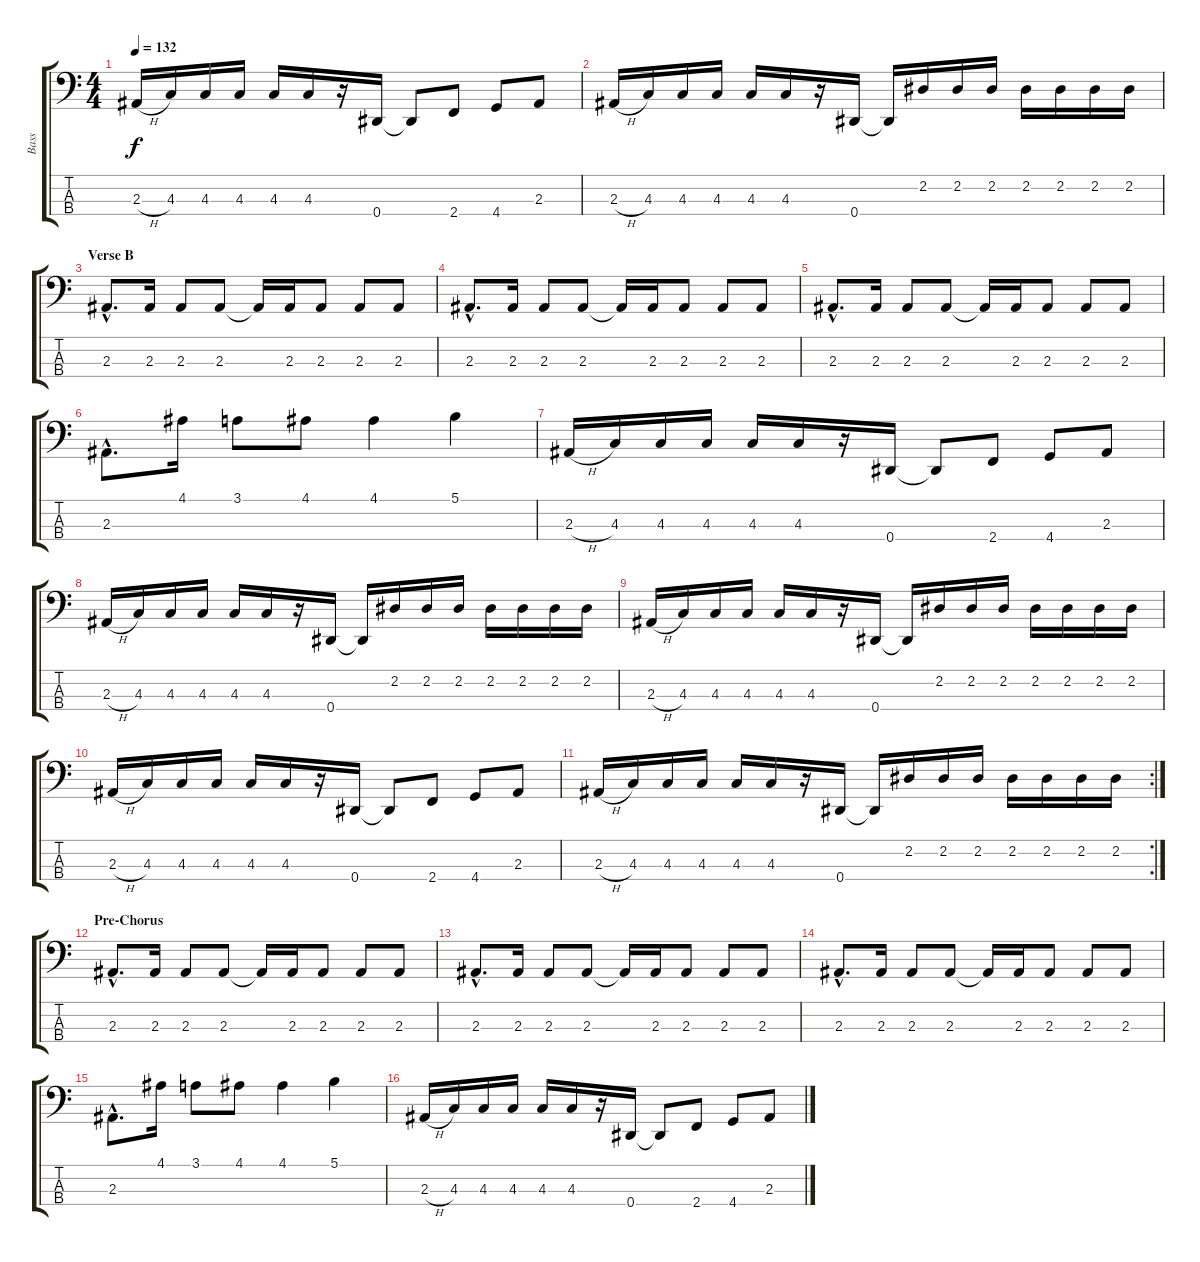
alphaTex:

\track ("Bass" "Bass") {instrument electricbasspick}
\staff {score tabs}
\tuning (Gb2 Db2 Ab1 Eb1) {hide}
\ts (4 4)
\tempo 132
\clef f4
\ks c
2.3{h}.16{dy f} 4.3.16 4.3.16 4.3.16 4.3.16 4.3.16 r.16 0.4.16 0.4{t}.8 2.4.8 4.4.8 2.3.8 |
2.3{h}.16 4.3.16 4.3.16 4.3.16 4.3.16 4.3.16 r.16 0.4.16 0.4{t}.16 2.2.16 2.2.16 2.2.16 2.2.16 2.2.16 2.2.16 2.2.16 |
\section ("" "Verse B")
2.3{hac}.8{d} 2.3.16 2.3.8 2.3.8 2.3{t}.16 2.3.16 2.3.8 2.3.8 2.3.8 |
2.3{hac}.8{d} 2.3.16 2.3.8 2.3.8 2.3{t}.16 2.3.16 2.3.8 2.3.8 2.3.8 |
2.3{hac}.8{d} 2.3.16 2.3.8 2.3.8 2.3{t}.16 2.3.16 2.3.8 2.3.8 2.3.8 |
2.3{hac}.8{d} 4.1.16 3.1.8 4.1.8 4.1.4 5.1.4 |
2.3{h}.16 4.3.16 4.3.16 4.3.16 4.3.16 4.3.16 r.16 0.4.16 0.4{t}.8 2.4.8 4.4.8 2.3.8 |
2.3{h}.16 4.3.16 4.3.16 4.3.16 4.3.16 4.3.16 r.16 0.4.16 0.4{t}.16 2.2.16 2.2.16 2.2.16 2.2.16 2.2.16 2.2.16 2.2.16 |
2.3{h}.16 4.3.16 4.3.16 4.3.16 4.3.16 4.3.16 r.16 0.4.16 0.4{t}.16 2.2.16 2.2.16 2.2.16 2.2.16 2.2.16 2.2.16 2.2.16 |
2.3{h}.16 4.3.16 4.3.16 4.3.16 4.3.16 4.3.16 r.16 0.4.16 0.4{t}.8 2.4.8 4.4.8 2.3.8 |
\rc 2
2.3{h}.16 4.3.16 4.3.16 4.3.16 4.3.16 4.3.16 r.16 0.4.16 0.4{t}.16 2.2.16 2.2.16 2.2.16 2.2.16 2.2.16 2.2.16 2.2.16 |
\section ("" "Pre-Chorus")
2.3{hac}.8{d} 2.3.16 2.3.8 2.3.8 2.3{t}.16 2.3.16 2.3.8 2.3.8 2.3.8 |
2.3{hac}.8{d} 2.3.16 2.3.8 2.3.8 2.3{t}.16 2.3.16 2.3.8 2.3.8 2.3.8 |
2.3{hac}.8{d} 2.3.16 2.3.8 2.3.8 2.3{t}.16 2.3.16 2.3.8 2.3.8 2.3.8 |
2.3{hac}.8{d} 4.1.16 3.1.8 4.1.8 4.1.4 5.1.4 |
2.3{h}.16 4.3.16 4.3.16 4.3.16 4.3.16 4.3.16 r.16 0.4.16 0.4{t}.8 2.4.8 4.4.8 2.3.8
